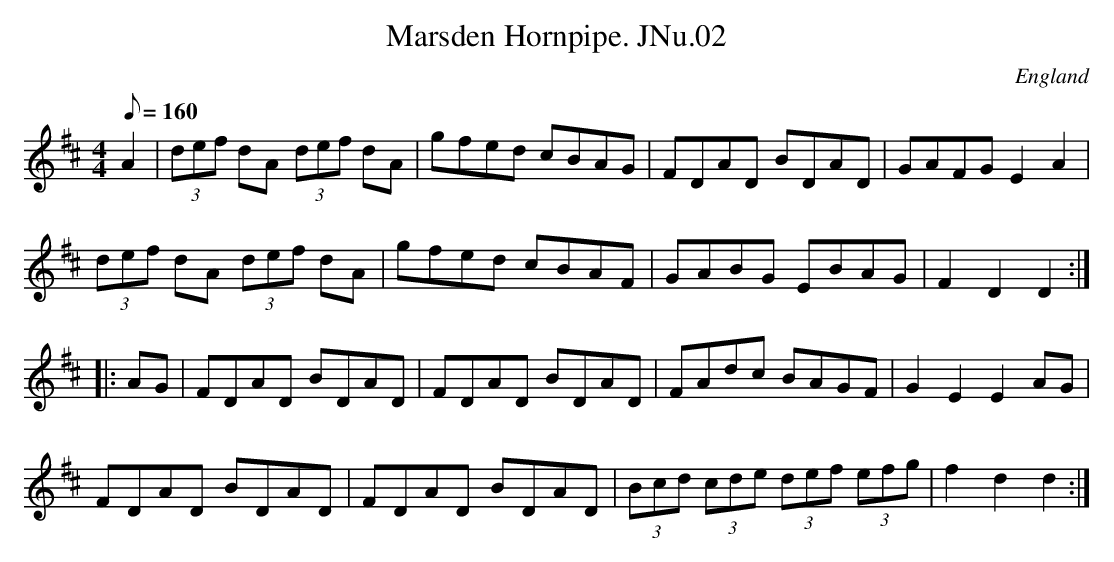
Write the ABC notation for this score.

X:1
T:Marsden Hornpipe. JNu.02
M:4/4
L:1/8
Q:160
O:England
K:D
A2|(3def dA (3def dA|gfed cBAG|FDAD BDAD|GAFG E2 A2|!
(3def dA (3def dA|gfed cBAF|GABG EBAG|F2 D2 D2 ::!
AG|FDAD BDAD|FDAD BDAD|FAdc BAGF|G2 E2 E2 AG|!
FDAD BDAD|FDAD BDAD|(3Bcd (3cde (3def (3efg|f2 d2 d2:|]
